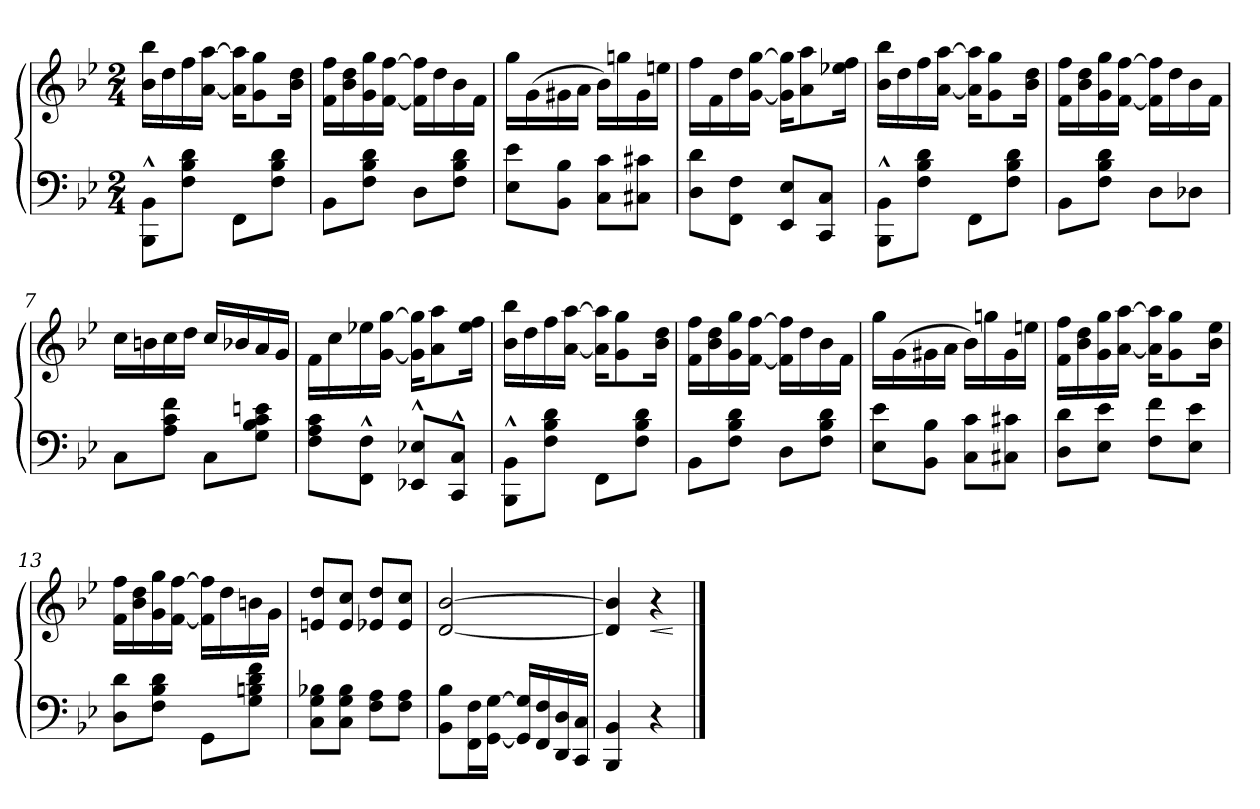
**kern	**kern	**dynam
*part1	*part1	*part1
*staff2	*staff1	*staff1/2
*clefF4	*clefG2	*
*k[b-e-]	*k[b-e-]	*
*B-:	*B-:	*
*M2/4	*M2/4	*
=1	=1	=1
8BBB-\<<^^> 8BB-\<<^^>L	16b-\>> 16bb-\>>LL	.
.	16dd\	.
8F\ 8B-\ 8d\J	16ff\	.
.	[16a\ [16aa\JJ	.
8FF\L	16a\] 16aa\]KL	.
.	8g\ 8gg\	.
8F\ 8B-\ 8d\J	.	.
.	16b-\>> 16dd\>>Jk	.
=2	=2	=2
8BB-\L	16f\ 16ff\LL	.
.	16b-\ 16dd\	.
8F\ 8B-\ 8d\J	16g\ 16gg\	.
.	[16f\ [16ff\JJ	.
8D\L	16f\] 16ff\]LL	.
.	16dd\	.
8F\ 8B-\ 8d\J	16b-\	.
.	16f\JJ	.
=3	=3	=3
8E-\ 8e-\L	16gg\LL	.
.	(>16g\	.
8BB-\ 8B-\J	16g#X\	.
.	16a>\JJ	.
8C\ 8c\L	16b-\LL)	.
.	16ggn\	.
8C#X\ 8c#X\J	16g#\	.
.	16een\JJ	.
=4	=4	=4
8D\ 8d\L	16ff\LL	.
.	16f\	.
8FF\ 8F\J	16dd\	.
.	[16g\ [16gg\JJ	.
8EE-/ 8E-/L	16g\] 16gg\]KL	.
.	8a\ 8aa\	.
8CC/ 8C/J	.	.
.	16ee-X\ 16ff\Jk	.
!!LO:LB:g=z
=5	=5	=5
8BBB-\<<^^> 8BB-\<<^^>L	16b-\>> 16bb-\>>LL	.
.	16dd\	.
8F\ 8B-\ 8d\J	16ff\	.
.	[16a\ [16aa\JJ	.
8FF\L	16a\] 16aa\]KL	.
.	8g\ 8gg\	.
8F\ 8B-\ 8d\J	.	.
.	16b-\>> 16dd\>>Jk	.
=6	=6	=6
8BB-\L	16f\ 16ff\LL	.
.	16b-\ 16dd\	.
8F\ 8B-\ 8d\J	16g\ 16gg\	.
.	[16f\ [16ff\JJ	.
8D\L	16f\] 16ff\]LL	.
.	16dd\	.
8D-X\J	16b-\	.
.	16f\JJ	.
=7	=7	=7
8C\L	16cc>\LL	.
.	16bn\	.
8A\ 8c\ 8f\J	16cc\	.
.	16dd\JJ	.
8C\L	16cc/LL	.
.	16b-X/	.
8G\ 8B-\ 8c\ 8en\J	16a>/	.
.	16g>/JJ	.
=8	=8	=8
8F\ 8A\ 8c\L	16f>\LL	.
.	16cc\	.
8FF\^^> 8F\^^>J	16ee-X\	.
.	[16g\ [16gg\JJ	.
8EE-X/^^> 8E-X/^^>L	16g\] 16gg\]KL	.
.	8a\ 8aa\	.
8CC/^^> 8C/^^>J	.	.
.	16ee-\ 16ff\Jk	.
!!LO:LB:g=z
=9	=9	=9
8BBB-\<<^^> 8BB-\<<^^>L	16b-\>> 16bb-\>>LL	.
.	16dd\	.
8F\ 8B-\ 8d\J	16ff\	.
.	[16a\ [16aa\JJ	.
8FF\L	16a\] 16aa\]KL	.
.	8g\ 8gg\	.
8F\ 8B-\ 8d\J	.	.
.	16b-\>> 16dd\>>Jk	.
=10	=10	=10
8BB-\L	16f\ 16ff\LL	.
.	16b-\ 16dd\	.
8F\ 8B-\ 8d\J	16g\ 16gg\	.
.	[16f\ [16ff\JJ	.
8D\L	16f\] 16ff\]LL	.
.	16dd\	.
8F\ 8B-\ 8d\J	16b-\	.
.	16f\JJ	.
=11	=11	=11
8E-\ 8e-\L	16gg\LL	.
.	(>16g\	.
8BB-\ 8B-\J	16g#X\	.
.	16a>\JJ	.
8C\ 8c\L	16b-\LL)	.
.	16ggn\	.
8C#X\ 8c#X\J	16g#\	.
.	16een\JJ	.
=12	=12	=12
8D\ 8d\L	16f\ 16ff\LL	.
.	16b-\ 16dd\	.
8E-\ 8e-\J	16g\ 16gg\	.
.	[16a\ [16aa\JJ	.
8F\ 8f\L	16a\] 16aa\]KL	.
.	8g\ 8gg\	.
8E-\ 8e-\J	.	.
.	16b-\ 16ee-\Jk	.
!!LO:LB:g=z
=13	=13	=13
8D\<< 8d\<<L	16f\>> 16ff\>>LL	.
.	16b-\>> 16dd\>>	.
8F\ 8B-\ 8d\J	16g\ 16gg\	.
.	[16f\ [16ff\JJ	.
8GG\L	16f\] 16ff\]LL	.
.	16dd\	.
8G\ 8Bn\ 8d\ 8f\J	16bn\	.
.	16g\JJ	.
=14	=14	=14
8C\ 8G\ 8B-X\L	8en/ 8dd/L	.
8C\ 8G\ 8B-\J	8e/ 8cc/J	.
8F\ 8A\L	8e-X/ 8dd/L	.
8F\ 8A\J	8e-/ 8cc/J	.
=15	=15	=15
8BB-\ 8B-\L	[2d/ [2b-/	.
16FF\ 16F\L	.	.
[16GG\ [16G\JJ	.	.
16GG/] 16G/]LL	.	.
16FF/ 16F/	.	.
16DD/ 16D/	.	.
16CC/ 16C/JJ	.	.
=16	=16	=16
4BBB-/ 4BB-/	4d/] 4b-/]	.
!	!	!LO:HP:b
4r	4r	<
.	.	[
==	==	==
*-	*-	*-
